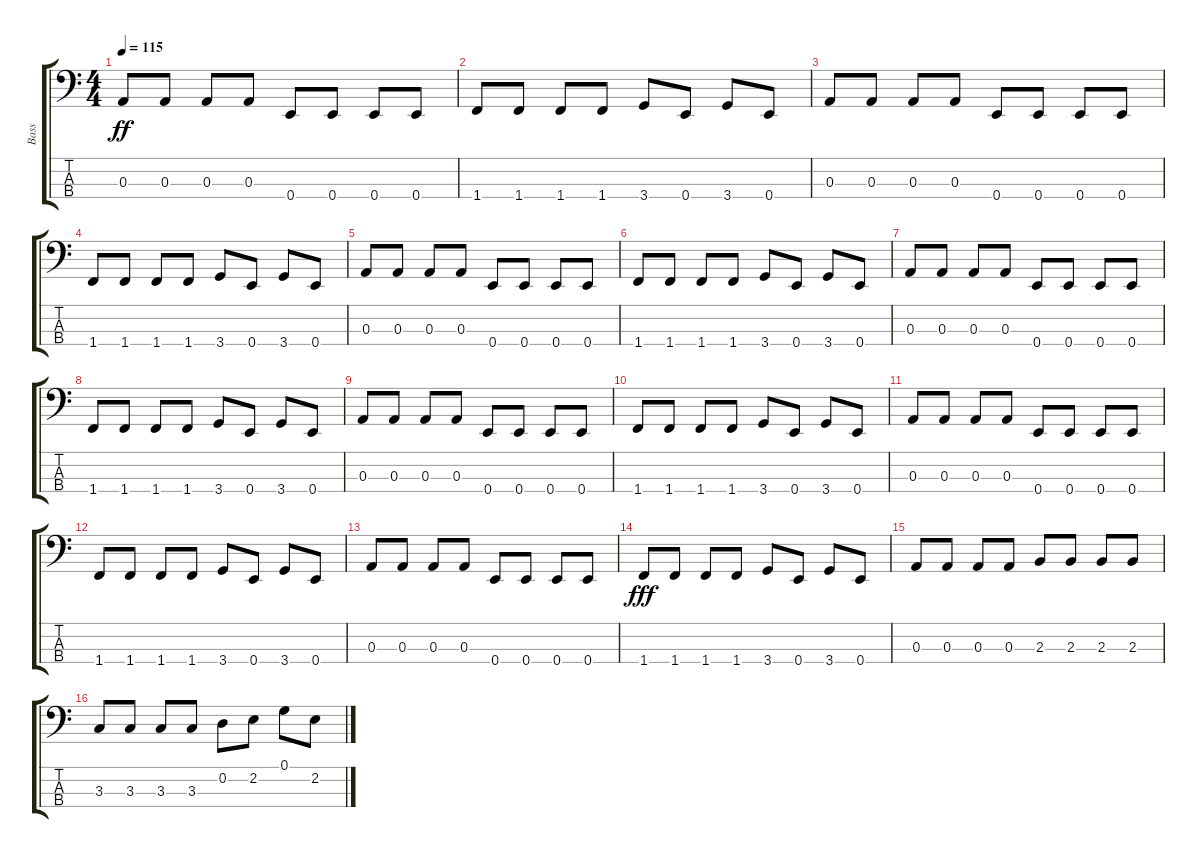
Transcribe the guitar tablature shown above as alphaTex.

\track ("Bass" "Bass") {instrument electricbassfinger}
\staff {score tabs}
\tuning (G2 D2 A1 E1) {hide}
\ts (4 4)
\tempo 115
\clef f4
\ks c
0.3.8{dy ff} 0.3.8 0.3.8 0.3.8 0.4.8 0.4.8 0.4.8 0.4.8 |
1.4.8 1.4.8 1.4.8 1.4.8 3.4.8 0.4.8 3.4.8 0.4.8 |
0.3.8 0.3.8 0.3.8 0.3.8 0.4.8 0.4.8 0.4.8 0.4.8 |
1.4.8 1.4.8 1.4.8 1.4.8 3.4.8 0.4.8 3.4.8 0.4.8 |
0.3.8 0.3.8 0.3.8 0.3.8 0.4.8 0.4.8 0.4.8 0.4.8 |
1.4.8 1.4.8 1.4.8 1.4.8 3.4.8 0.4.8 3.4.8 0.4.8 |
0.3.8 0.3.8 0.3.8 0.3.8 0.4.8 0.4.8 0.4.8 0.4.8 |
1.4.8 1.4.8 1.4.8 1.4.8 3.4.8 0.4.8 3.4.8 0.4.8 |
0.3.8 0.3.8 0.3.8 0.3.8 0.4.8 0.4.8 0.4.8 0.4.8 |
1.4.8 1.4.8 1.4.8 1.4.8 3.4.8 0.4.8 3.4.8 0.4.8 |
0.3.8 0.3.8 0.3.8 0.3.8 0.4.8 0.4.8 0.4.8 0.4.8 |
1.4.8 1.4.8 1.4.8 1.4.8 3.4.8 0.4.8 3.4.8 0.4.8 |
0.3.8 0.3.8 0.3.8 0.3.8 0.4.8 0.4.8 0.4.8 0.4.8 |
1.4.8{dy fff} 1.4.8 1.4.8 1.4.8 3.4.8 0.4.8 3.4.8 0.4.8 |
0.3.8 0.3.8 0.3.8 0.3.8 2.3.8 2.3.8 2.3.8 2.3.8 |
3.3.8 3.3.8 3.3.8 3.3.8 0.2.8 2.2.8 0.1.8 2.2.8
